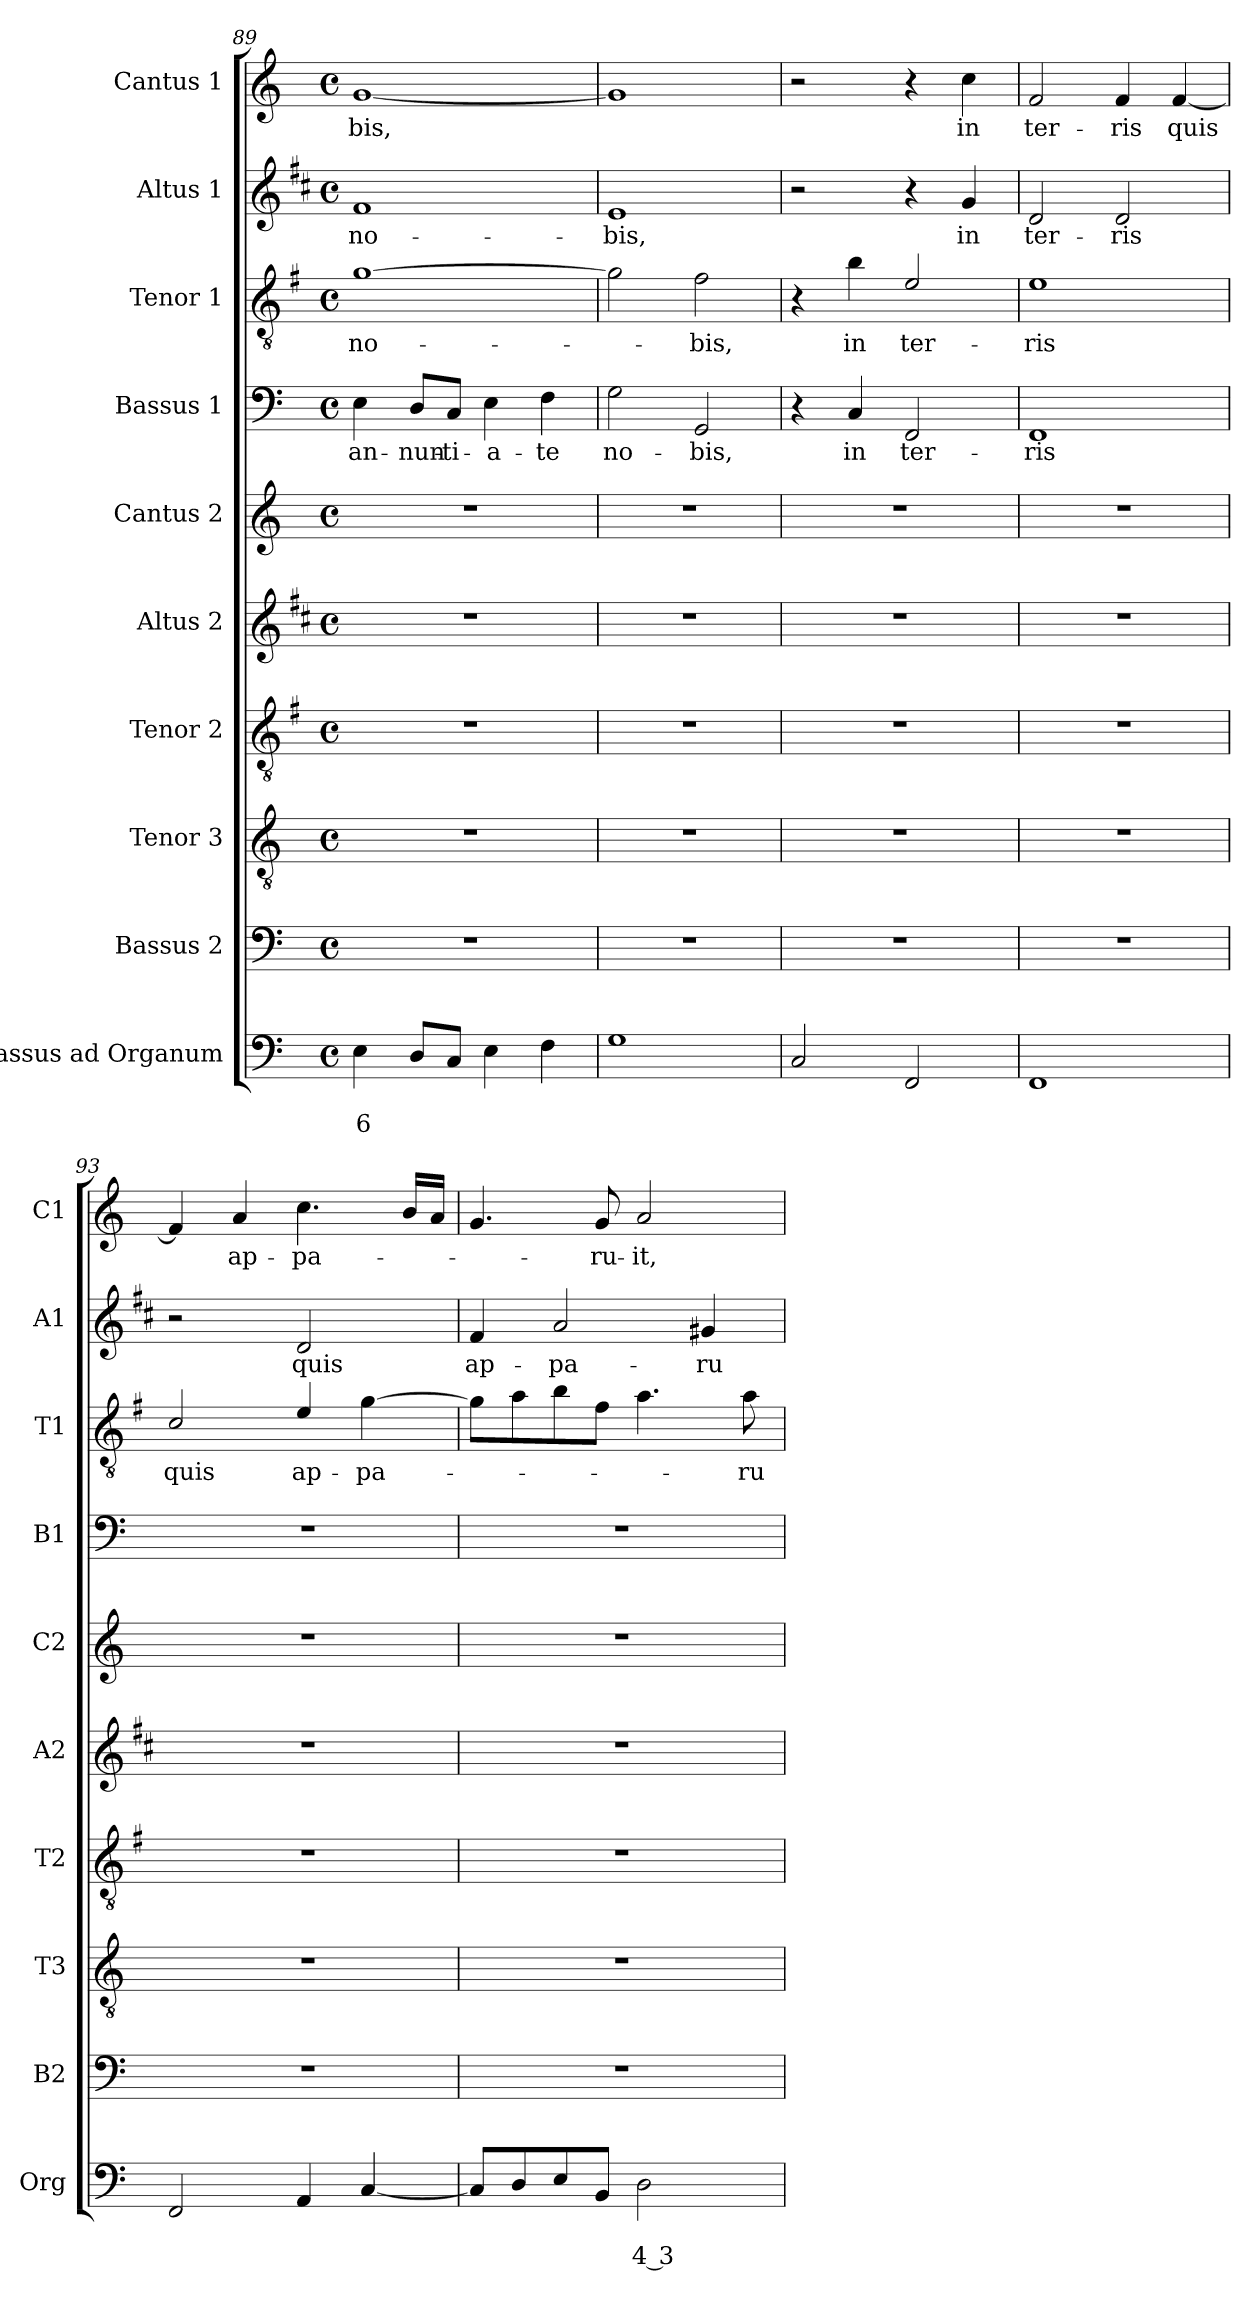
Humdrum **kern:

**kern	**text	**text	**kern	**kern	**kern	**kern	**kern	**kern	**text	**kern	**text	**kern	**text	**kern	**text
*part10	*part10	*part10	*part9	*part8	*part7	*part6	*part5	*part4	*part4	*part3	*part3	*part2	*part2	*part1	*part1
*staff10	*staff10	*staff10	*staff9	*staff8	*staff7	*staff6	*staff5	*staff4	*staff4	*staff3	*staff3	*staff2	*staff2	*staff1	*staff1
*I"Bassus ad Organum	*	*	*I"Bassus 2	*I"Tenor 3	*I"Tenor 2	*I"Altus 2	*I"Cantus 2	*I"Bassus 1	*	*I"Tenor 1	*	*I"Altus 1	*	*I"Cantus 1	*
*I'Org	*	*	*I'B2	*I'T3	*I'T2	*I'A2	*I'C2	*I'B1	*	*I'T1	*	*I'A1	*	*I'C1	*
*clefF4	*	*	*clefF4	*clefGv2	*clefGv2	*clefG2	*clefG2	*clefF4	*	*clefGv2	*	*clefG2	*	*clefG2	*
*	*	*	*	*	*ITrd4c7	*ITrd1c2	*	*	*	*ITrd4c7	*	*ITrd1c2	*	*	*
*k[]	*	*	*k[]	*k[]	*k[]	*k[]	*k[]	*k[]	*	*k[]	*	*k[]	*	*k[]	*
*C:	*	*	*C:	*C:	*C:	*C:	*C:	*C:	*	*C:	*	*C:	*	*C:	*
*M4/4	*	*	*M4/4	*M4/4	*M4/4	*M4/4	*M4/4	*M4/4	*	*M4/4	*	*M4/4	*	*M4/4	*
*met(c)	*	*	*met(c)	*met(c)	*met(c)	*met(c)	*met(c)	*met(c)	*	*met(c)	*	*met(c)	*	*met(c)	*
=89	=89	=89	=89	=89	=89	=89	=89	=89	=89	=89	=89	=89	=89	=89	=89
!	!	!LO:LY:b	!	!	!	!	!	!	!LO:LY:b	!	!LO:LY:b	!	!LO:LY:b	!	!LO:LY:b
4E\	.	6	1r	1r	1r	1r	1r	4E\	an-	[1c	no-	1e	no-	[1g	-bis,
!	!	!	!	!	!	!	!	!	!LO:LY:b	!	!	!	!	!	!
8D/L	.	.	.	.	.	.	.	8D/L	-nun-	.	.	.	.	.	.
!	!	!	!	!	!	!	!	!	!LO:LY:b	!	!	!	!	!	!
8C/J	.	.	.	.	.	.	.	8C/J	-ti-	.	.	.	.	.	.
!	!	!	!	!	!	!	!	!	!LO:LY:b	!	!	!	!	!	!
4E\	.	.	.	.	.	.	.	4E\	-a-	.	.	.	.	.	.
!	!	!	!	!	!	!	!	!	!LO:LY:b	!	!	!	!	!	!
4F\	.	.	.	.	.	.	.	4F\	-te	.	.	.	.	.	.
=90	=90	=90	=90	=90	=90	=90	=90	=90	=90	=90	=90	=90	=90	=90	=90
!	!	!	!	!	!	!	!	!	!LO:LY:b	!	!	!	!LO:LY:b	!	!
1G	.	.	1r	1r	1r	1r	1r	2G\	no-	2c\]	.	1d	-bis,	1g]	.
!	!	!	!	!	!	!	!	!	!LO:LY:b	!	!LO:LY:b	!	!	!	!
.	.	.	.	.	.	.	.	2GG/	-bis,	2B\	-bis,	.	.	.	.
!!LO:PB:g=z
=91	=91	=91	=91	=91	=91	=91	=91	=91	=91	=91	=91	=91	=91	=91	=91
2C/	.	.	1r	1r	1r	1r	1r	4r	.	4r	.	2r	.	2r	.
!	!	!	!	!	!	!	!	!	!LO:LY:b	!	!LO:LY:b	!	!	!	!
.	.	.	.	.	.	.	.	4C/	in	4e\	in	.	.	.	.
!	!	!	!	!	!	!	!	!	!LO:LY:b	!	!LO:LY:b	!	!	!	!
2FF/	.	.	.	.	.	.	.	2FF/	ter-	2A/	ter-	4r	.	4r	.
!	!	!	!	!	!	!	!	!	!	!	!	!	!LO:LY:b	!	!LO:LY:b
.	.	.	.	.	.	.	.	.	.	.	.	4f/	in	4cc\	in
=92	=92	=92	=92	=92	=92	=92	=92	=92	=92	=92	=92	=92	=92	=92	=92
!	!	!	!	!	!	!	!	!	!LO:LY:b	!	!LO:LY:b	!	!LO:LY:b	!	!LO:LY:b
1FF	.	.	1r	1r	1r	1r	1r	1FF	-ris	1A	-ris	2c/	ter-	2f/	ter-
!	!	!	!	!	!	!	!	!	!	!	!	!	!LO:LY:b	!	!LO:LY:b
.	.	.	.	.	.	.	.	.	.	.	.	2c/	-ris	4f/	-ris
!	!	!	!	!	!	!	!	!	!	!	!	!	!	!	!LO:LY:b
.	.	.	.	.	.	.	.	.	.	.	.	.	.	[4f/	quis
=93	=93	=93	=93	=93	=93	=93	=93	=93	=93	=93	=93	=93	=93	=93	=93
!	!	!	!	!	!	!	!	!	!	!	!LO:LY:b	!	!	!	!
2FF/	.	.	1r	1r	1r	1r	1r	1r	.	2F/	quis	2r	.	4f/]	.
!	!	!	!	!	!	!	!	!	!	!	!	!	!	!	!LO:LY:b
.	.	.	.	.	.	.	.	.	.	.	.	.	.	4a/	ap-
!	!	!	!	!	!	!	!	!	!	!	!LO:LY:b	!	!LO:LY:b	!	!LO:LY:b
4AA/	.	.	.	.	.	.	.	.	.	4A/	ap-	2c/	quis	4.cc\	-pa-
!	!	!	!	!	!	!	!	!	!	!	!LO:LY:b	!	!	!	!
[4C/	.	.	.	.	.	.	.	.	.	[4c\	-pa-	.	.	.	.
.	.	.	.	.	.	.	.	.	.	.	.	.	.	16b/LL	.
.	.	.	.	.	.	.	.	.	.	.	.	.	.	16a/JJ	.
=94	=94	=94	=94	=94	=94	=94	=94	=94	=94	=94	=94	=94	=94	=94	=94
!	!	!	!	!	!	!	!	!	!	!	!	!	!LO:LY:b	!	!
8C/L]	.	.	1r	1r	1r	1r	1r	1r	.	8c\L]	.	4e/	ap-	4.g/	.
8D/	.	.	.	.	.	.	.	.	.	8d\	.	.	.	.	.
!	!	!	!	!	!	!	!	!	!	!	!	!	!LO:LY:b	!	!
8E/	.	.	.	.	.	.	.	.	.	8e\	.	2g/	-pa-	.	.
!	!	!	!	!	!	!	!	!	!	!	!	!	!	!	!LO:LY:b
8BB/J	.	.	.	.	.	.	.	.	.	8B\J	.	.	.	8g/	-ru-
!	!	!LO:LY:b	!	!	!	!	!	!	!	!	!	!	!	!	!LO:LY:b
2D\	.	4 3	.	.	.	.	.	.	.	4.d\	.	.	.	2a/	-it,
!	!	!	!	!	!	!	!	!	!	!	!	!	!LO:LY:b	!	!
.	.	.	.	.	.	.	.	.	.	.	.	4f#X/	-ru-	.	.
!	!	!	!	!	!	!	!	!	!	!	!LO:LY:b	!	!	!	!
.	.	.	.	.	.	.	.	.	.	8d\	-ru-	.	.	.	.
=	=	=	=	=	=	=	=	=	=	=	=	=	=	=	=
*-	*-	*-	*-	*-	*-	*-	*-	*-	*-	*-	*-	*-	*-	*-	*-
